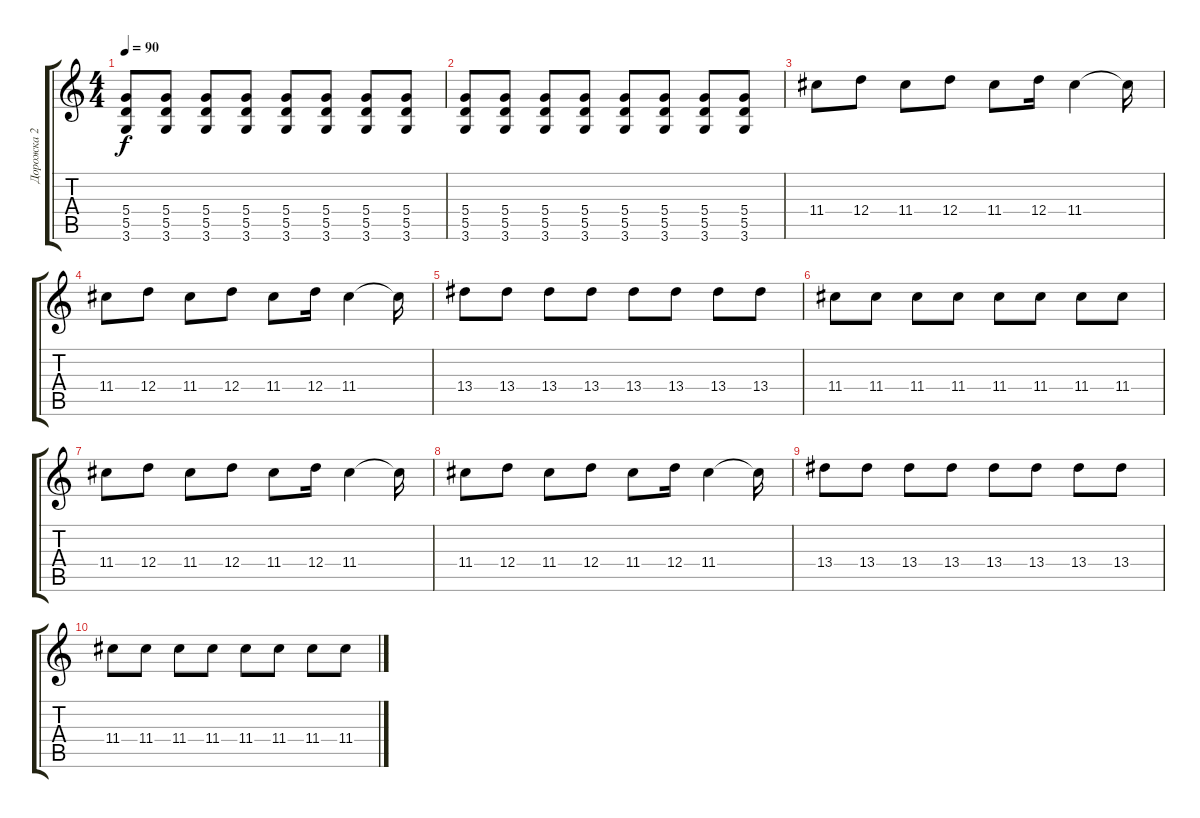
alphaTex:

\track ("Дорожка 2" "Дорожка 2") {instrument overdrivenguitar}
\staff {score tabs}
\tuning (E4 B3 G3 D3 A2 E2) {hide}
\ts (4 4)
\tempo 90
\clef g2
\ks c
(5.4 5.5 3.6).8{dy f instrument distortionguitar} (5.4 5.5 3.6).8 (5.4 5.5 3.6).8 (5.4 5.5 3.6).8 (5.4 5.5 3.6).8 (5.4 5.5 3.6).8 (5.4 5.5 3.6).8 (5.4 5.5 3.6).8 |
(5.4 5.5 3.6).8 (5.4 5.5 3.6).8 (5.4 5.5 3.6).8 (5.4 5.5 3.6).8 (5.4 5.5 3.6).8 (5.4 5.5 3.6).8 (5.4 5.5 3.6).8 (5.4 5.5 3.6).8 |
11.4.8 12.4.8 11.4.8 12.4.8 11.4.8 12.4.16 11.4.4 11.4{t}.16 |
11.4.8 12.4.8 11.4.8 12.4.8 11.4.8 12.4.16 11.4.4 11.4{t}.16 |
13.4.8 13.4.8 13.4.8 13.4.8 13.4.8 13.4.8 13.4.8 13.4.8 |
11.4.8 11.4.8 11.4.8 11.4.8 11.4.8 11.4.8 11.4.8 11.4.8 |
11.4.8 12.4.8 11.4.8 12.4.8 11.4.8 12.4.16 11.4.4 11.4{t}.16 |
11.4.8 12.4.8 11.4.8 12.4.8 11.4.8 12.4.16 11.4.4 11.4{t}.16 |
13.4.8 13.4.8 13.4.8 13.4.8 13.4.8 13.4.8 13.4.8 13.4.8 |
11.4.8 11.4.8 11.4.8 11.4.8 11.4.8 11.4.8 11.4.8 11.4.8
